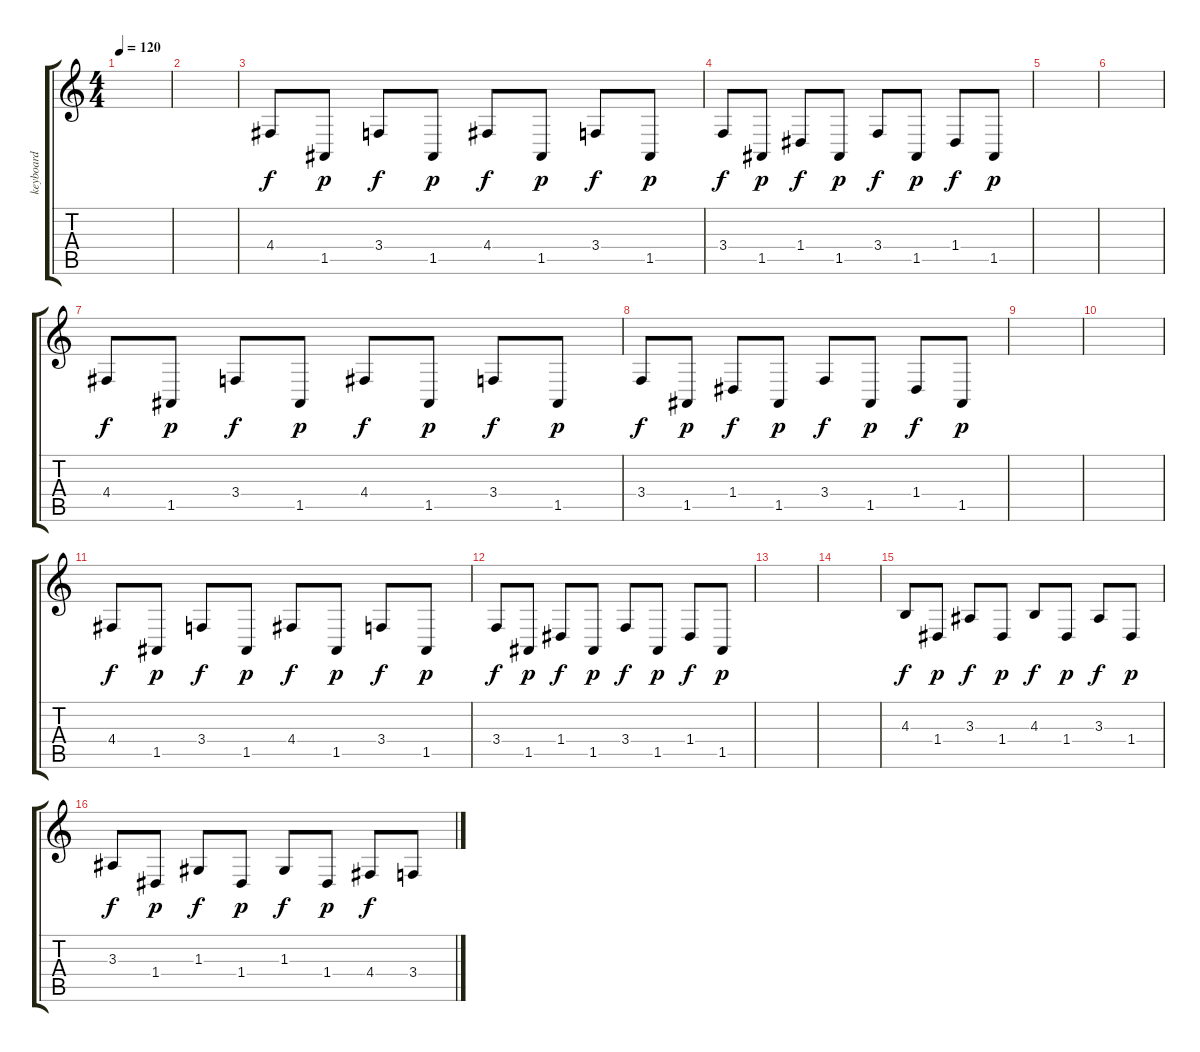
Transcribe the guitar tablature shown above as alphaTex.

\track ("keyboard" "keyboard") {instrument vibraphone}
\staff {score tabs}
\tuning (E4 B3 G3 D3 A2 E2) {hide}
\ts (4 4)
\tempo 120
\clef g2
\ks c
|
|
4.4.8 1.5.8{dy p} 3.4.8{dy f} 1.5.8{dy p} 4.4.8{dy f} 1.5.8{dy p} 3.4.8{dy f} 1.5.8{dy p} |
3.4.8{dy f} 1.5.8{dy p} 1.4.8{dy f} 1.5.8{dy p} 3.4.8{dy f} 1.5.8{dy p} 1.4.8{dy f} 1.5.8{dy p} |
|
|
4.4.8{dy f} 1.5.8{dy p} 3.4.8{dy f} 1.5.8{dy p} 4.4.8{dy f} 1.5.8{dy p} 3.4.8{dy f} 1.5.8{dy p} |
3.4.8{dy f} 1.5.8{dy p} 1.4.8{dy f} 1.5.8{dy p} 3.4.8{dy f} 1.5.8{dy p} 1.4.8{dy f} 1.5.8{dy p} |
|
|
4.4.8{dy f} 1.5.8{dy p} 3.4.8{dy f} 1.5.8{dy p} 4.4.8{dy f} 1.5.8{dy p} 3.4.8{dy f} 1.5.8{dy p} |
3.4.8{dy f} 1.5.8{dy p} 1.4.8{dy f} 1.5.8{dy p} 3.4.8{dy f} 1.5.8{dy p} 1.4.8{dy f} 1.5.8{dy p} |
|
|
4.3.8{dy f} 1.4.8{dy p} 3.3.8{dy f} 1.4.8{dy p} 4.3.8{dy f} 1.4.8{dy p} 3.3.8{dy f} 1.4.8{dy p} |
3.3.8{dy f} 1.4.8{dy p} 1.3.8{dy f} 1.4.8{dy p} 1.3.8{dy f} 1.4.8{dy p} 4.4.8{dy f} 3.4.8
